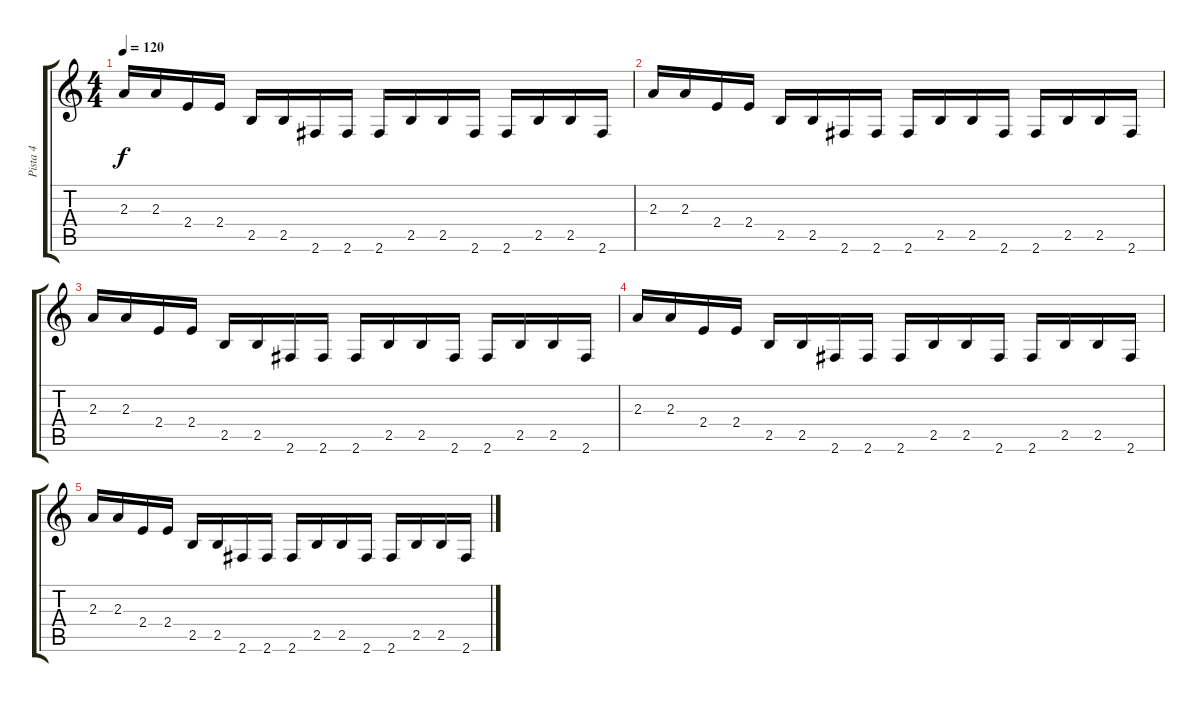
\track ("Pista 4" "Pista 4") {instrument acousticbass}
\staff {score tabs}
\tuning (E4 B3 G3 D3 A2 E2) {hide}
\ts (4 4)
\tempo 120
\clef g2
\ks c
2.3.16{dy f} 2.3.16 2.4.16 2.4.16 2.5.16 2.5.16 2.6.16 2.6.16 2.6.16 2.5.16 2.5.16 2.6.16 2.6.16 2.5.16 2.5.16 2.6.16 |
2.3.16 2.3.16 2.4.16 2.4.16 2.5.16 2.5.16 2.6.16 2.6.16 2.6.16 2.5.16 2.5.16 2.6.16 2.6.16 2.5.16 2.5.16 2.6.16 |
2.3.16 2.3.16 2.4.16 2.4.16 2.5.16 2.5.16 2.6.16 2.6.16 2.6.16 2.5.16 2.5.16 2.6.16 2.6.16 2.5.16 2.5.16 2.6.16 |
2.3.16 2.3.16 2.4.16 2.4.16 2.5.16 2.5.16 2.6.16 2.6.16 2.6.16 2.5.16 2.5.16 2.6.16 2.6.16 2.5.16 2.5.16 2.6.16 |
2.3.16 2.3.16 2.4.16 2.4.16 2.5.16 2.5.16 2.6.16 2.6.16 2.6.16 2.5.16 2.5.16 2.6.16 2.6.16 2.5.16 2.5.16 2.6.16
